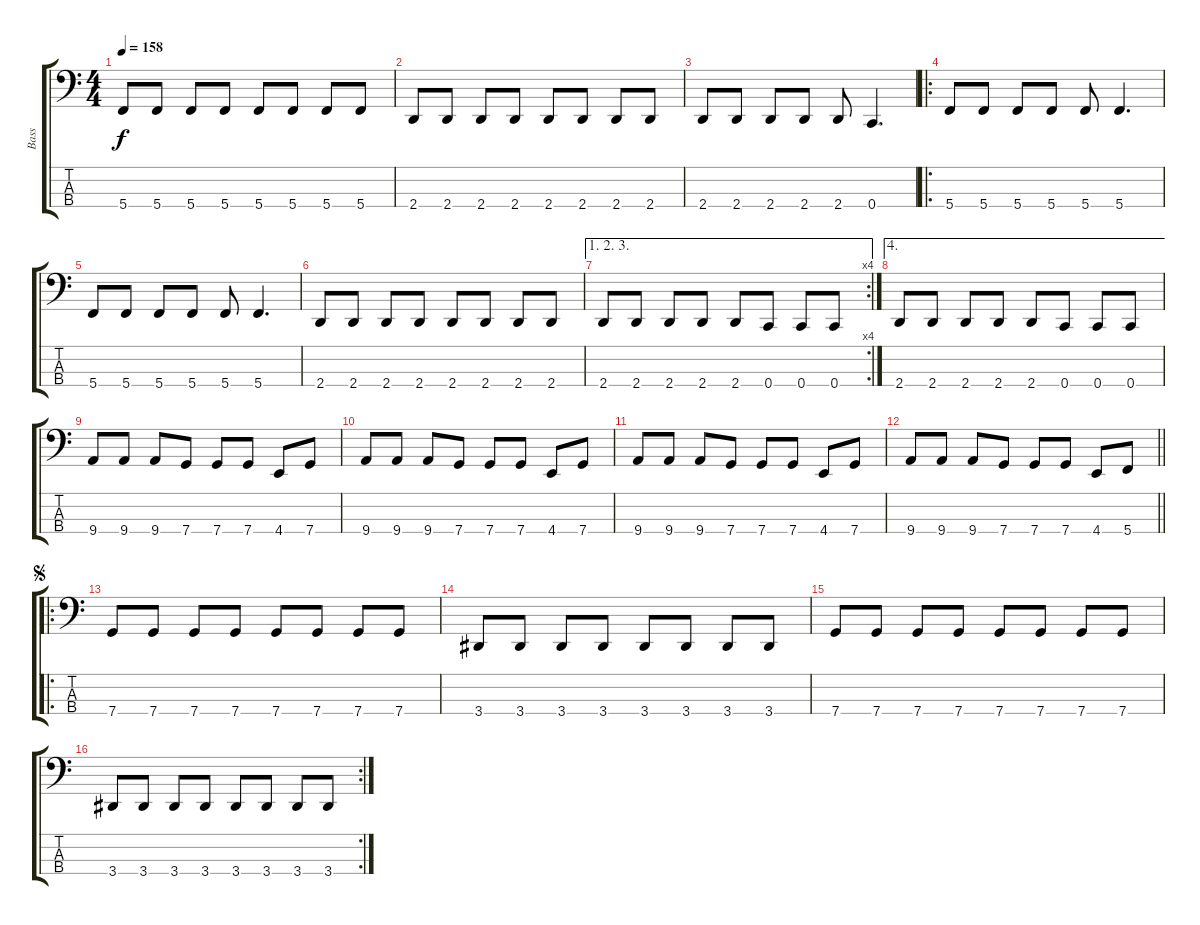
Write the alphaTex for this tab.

\track ("Bass" "Bass") {instrument electricbassfinger}
\staff {score tabs}
\tuning (G2 C2 G1 C1) {hide}
\ts (4 4)
\tempo 158
\clef f4
\ks c
5.4.8{dy f} 5.4.8 5.4.8 5.4.8 5.4.8 5.4.8 5.4.8 5.4.8 |
2.4.8 2.4.8 2.4.8 2.4.8 2.4.8 2.4.8 2.4.8 2.4.8 |
2.4.8 2.4.8 2.4.8 2.4.8 2.4.8 0.4.4{d} |
\ro
5.4.8 5.4.8 5.4.8 5.4.8 5.4.8 5.4.4{d} |
5.4.8 5.4.8 5.4.8 5.4.8 5.4.8 5.4.4{d} |
2.4.8 2.4.8 2.4.8 2.4.8 2.4.8 2.4.8 2.4.8 2.4.8 |
\ae (1 2 3)
\rc 4
2.4.8 2.4.8 2.4.8 2.4.8 2.4.8 0.4.8 0.4.8 0.4.8 |
\ae 4
2.4.8 2.4.8 2.4.8 2.4.8 2.4.8 0.4.8 0.4.8 0.4.8 |
9.4.8 9.4.8 9.4.8 7.4.8 7.4.8 7.4.8 4.4.8 7.4.8 |
9.4.8 9.4.8 9.4.8 7.4.8 7.4.8 7.4.8 4.4.8 7.4.8 |
9.4.8 9.4.8 9.4.8 7.4.8 7.4.8 7.4.8 4.4.8 7.4.8 |
\barLineRight lightlight
9.4.8 9.4.8 9.4.8 7.4.8 7.4.8 7.4.8 4.4.8 5.4.8 |
\ro
\jump segno
7.4.8 7.4.8 7.4.8 7.4.8 7.4.8 7.4.8 7.4.8 7.4.8 |
3.4.8 3.4.8 3.4.8 3.4.8 3.4.8 3.4.8 3.4.8 3.4.8 |
7.4.8 7.4.8 7.4.8 7.4.8 7.4.8 7.4.8 7.4.8 7.4.8 |
\rc 2
3.4.8 3.4.8 3.4.8 3.4.8 3.4.8 3.4.8 3.4.8 3.4.8
